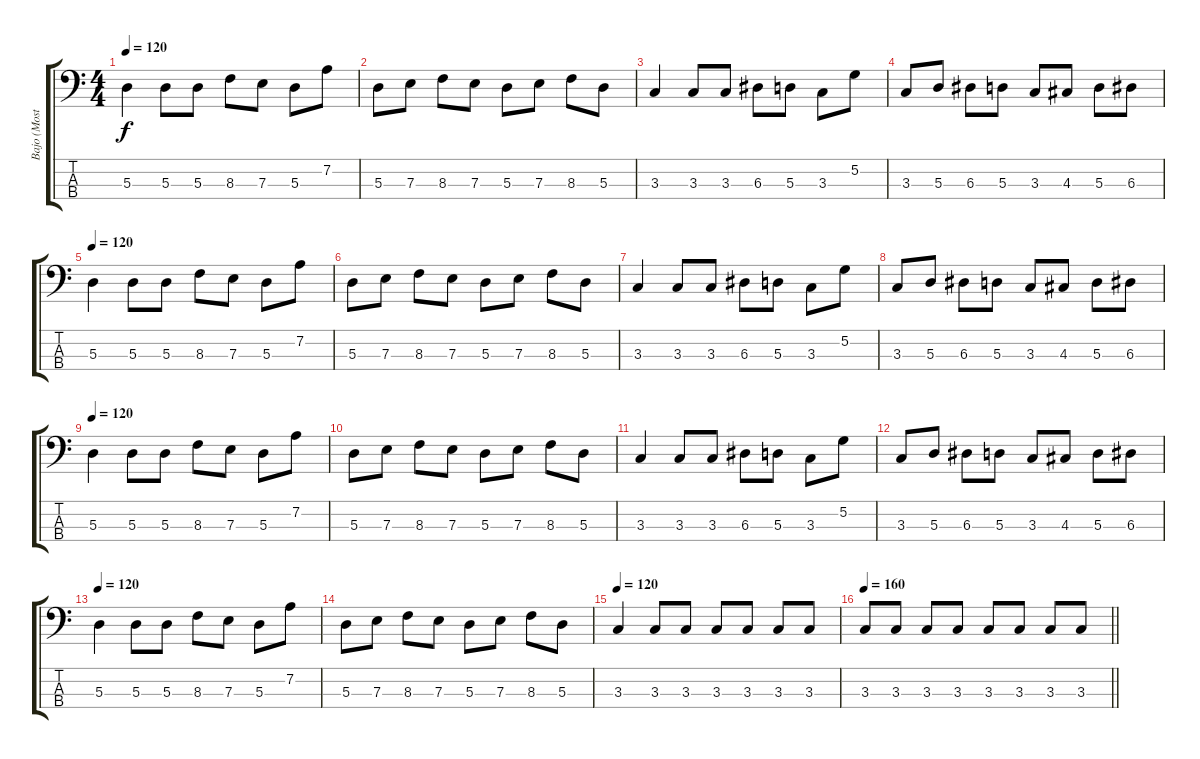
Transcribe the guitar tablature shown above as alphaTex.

\track ("Bajo (Mosta)" "Bajo (Most") {instrument electricbassfinger}
\staff {score tabs}
\tuning (G2 D2 A1 E1) {hide}
\ts (4 4)
\tempo 120
\clef f4
\ks c
5.3.4{dy f} 5.3.8 5.3.8 8.3.8 7.3.8 5.3.8 7.2.8 |
5.3.8 7.3.8 8.3.8 7.3.8 5.3.8 7.3.8 8.3.8 5.3.8 |
3.3.4 3.3.8 3.3.8 6.3.8 5.3.8 3.3.8 5.2.8 |
3.3.8 5.3.8 6.3.8 5.3.8 3.3.8 4.3.8 5.3.8 6.3.8 |
\tempo 120
5.3.4 5.3.8 5.3.8 8.3.8 7.3.8 5.3.8 7.2.8 |
5.3.8 7.3.8 8.3.8 7.3.8 5.3.8 7.3.8 8.3.8 5.3.8 |
3.3.4 3.3.8 3.3.8 6.3.8 5.3.8 3.3.8 5.2.8 |
3.3.8 5.3.8 6.3.8 5.3.8 3.3.8 4.3.8 5.3.8 6.3.8 |
\tempo 120
5.3.4 5.3.8 5.3.8 8.3.8 7.3.8 5.3.8 7.2.8 |
5.3.8 7.3.8 8.3.8 7.3.8 5.3.8 7.3.8 8.3.8 5.3.8 |
3.3.4 3.3.8 3.3.8 6.3.8 5.3.8 3.3.8 5.2.8 |
3.3.8 5.3.8 6.3.8 5.3.8 3.3.8 4.3.8 5.3.8 6.3.8 |
\tempo 120
5.3.4 5.3.8 5.3.8 8.3.8 7.3.8 5.3.8 7.2.8 |
5.3.8 7.3.8 8.3.8 7.3.8 5.3.8 7.3.8 8.3.8 5.3.8 |
\tempo 120
3.3.4 3.3.8 3.3.8 3.3.8 3.3.8 3.3.8 3.3.8 |
\tempo 160
\barLineRight lightlight
3.3.8 3.3.8 3.3.8 3.3.8 3.3.8 3.3.8 3.3.8 3.3.8
